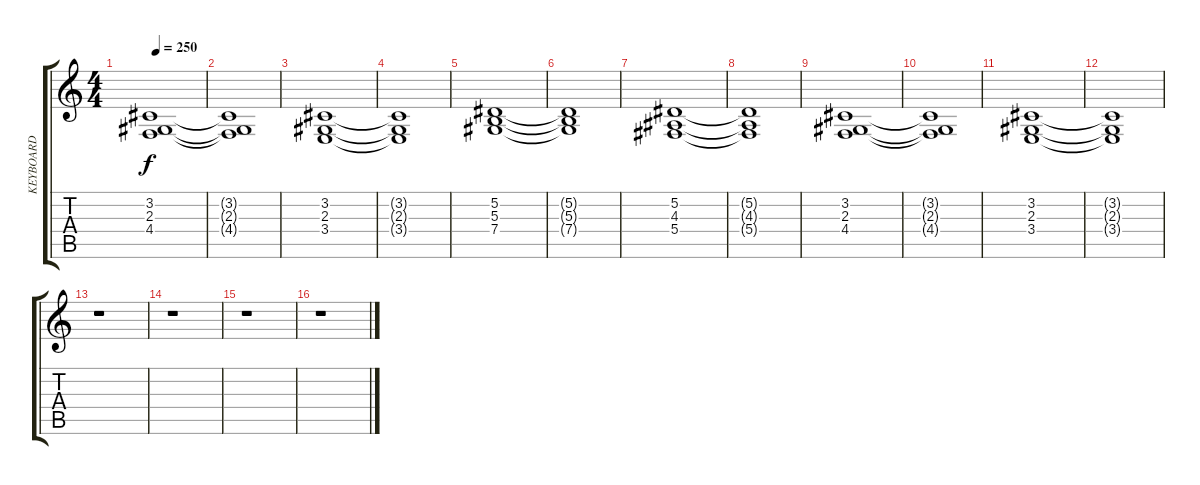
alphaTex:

\track ("KEYBOARD" "KEYBOARD") {instrument lead2sawtooth}
\staff {score tabs}
\tuning (Eb4 Bb3 Gb3 Db3 Ab2 Eb2) {hide}
\ts (4 4)
\tempo 250
\clef g2
\ks aminor
(3.2 2.3 4.4).1{dy f} |
(3.2{t} 2.3{t} 4.4{t}).1 |
(3.2 2.3 3.4).1 |
(3.2{t} 2.3{t} 3.4{t}).1 |
(5.2 5.3 7.4).1 |
(5.2{t} 5.3{t} 7.4{t}).1 |
(5.2 4.3 5.4).1 |
(5.2{t} 4.3{t} 5.4{t}).1 |
(3.2 2.3 4.4).1 |
(3.2{t} 2.3{t} 4.4{t}).1 |
(3.2 2.3 3.4).1 |
(3.2{t} 2.3{t} 3.4{t}).1 |
r.1 |
r.1 |
r.1 |
r.1
